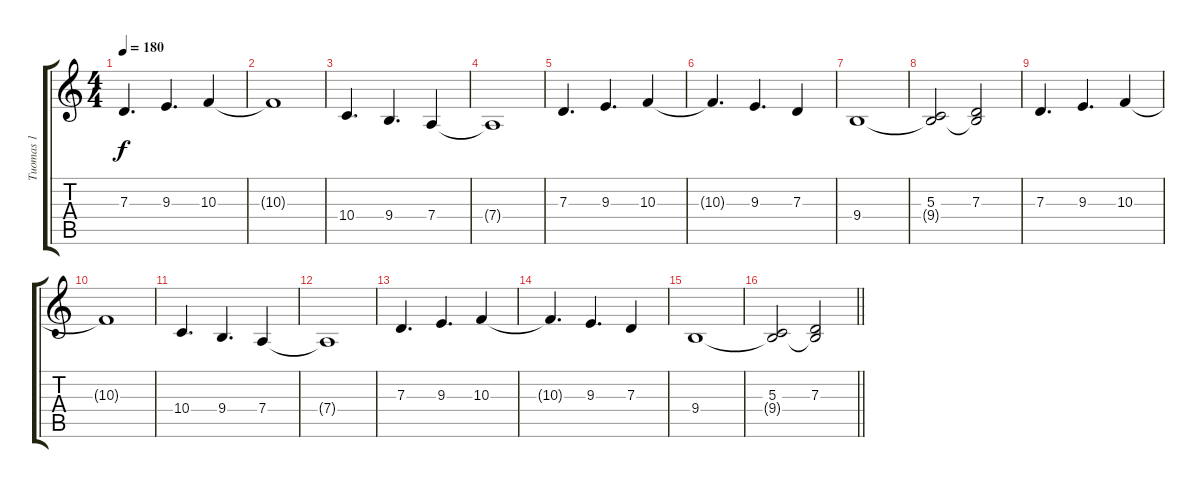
\track ("Tuomas 1" "Tuomas 1") {instrument synthstrings1}
\staff {score tabs}
\tuning (E4 B3 G3 D3 A2 E2) {hide}
\ts (4 4)
\tempo 180
\clef g2
\ks c
7.3.4{d dy f} 9.3.4{d} 10.3.4 |
10.3{t}.1 |
10.4.4{d} 9.4.4{d} 7.4.4 |
7.4{t}.1 |
7.3.4{d} 9.3.4{d} 10.3.4 |
10.3{t}.4{d} 9.3.4{d} 7.3.4 |
9.4.1 |
(5.3 9.4{t}).2 (7.3 9.4{t}).2 |
7.3.4{d} 9.3.4{d} 10.3.4 |
10.3{t}.1 |
10.4.4{d} 9.4.4{d} 7.4.4 |
7.4{t}.1 |
7.3.4{d} 9.3.4{d} 10.3.4 |
10.3{t}.4{d} 9.3.4{d} 7.3.4 |
9.4.1 |
\barLineRight lightlight
(5.3 9.4{t}).2 (7.3 9.4{t}).2
